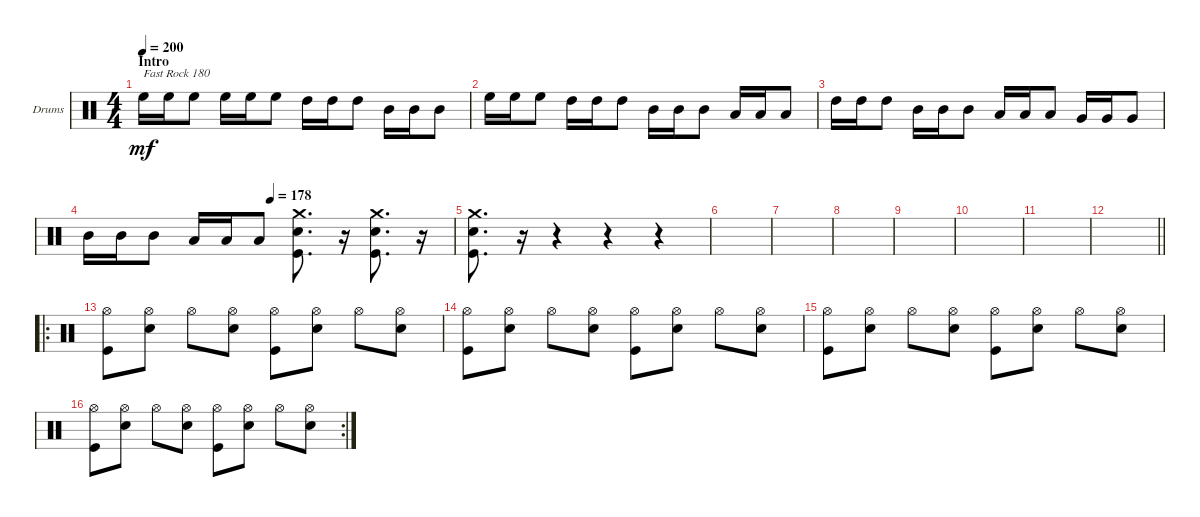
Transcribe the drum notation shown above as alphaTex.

\bracketExtendMode groupsimilarinstruments
\firstSystemTrackNameOrientation horizontal
\otherSystemsTrackNameOrientation horizontal
\track ("Drums" "Drums") {instrument percussion}
\staff {score}
\articulation defaults
\ts (4 4)
\beaming (8 2 2 2 2)
\section ("" "Intro")
\tempo 200
\clef neutral
\ks c "High Floor Tom (hit)".16{txt "Fast Rock 180" dy mf} "High Floor Tom (hit)".16 "High Floor Tom (hit)".8 "High Floor Tom (hit)".16 "High Floor Tom (hit)".16 "High Floor Tom (hit)".8 "High Tom (hit)".16 "High Tom (hit)".16 "High Tom (hit)".8 "Mid Tom (hit)".16 "Mid Tom (hit)".16 "Mid Tom (hit)".8
|
"High Floor Tom (hit)".16 "High Floor Tom (hit)".16 "High Floor Tom (hit)".8 "High Tom (hit)".16 "High Tom (hit)".16 "High Tom (hit)".8 "Mid Tom (hit)".16 "Mid Tom (hit)".16 "Mid Tom (hit)".8 "Low Tom (hit)".16 "Low Tom (hit)".16 "Low Tom (hit)".8 |
"High Tom (hit)".16 "High Tom (hit)".16 "High Tom (hit)".8 "Mid Tom (hit)".16 "Mid Tom (hit)".16 "Mid Tom (hit)".8 "Low Tom (hit)".16 "Low Tom (hit)".16 "Low Tom (hit)".8 "Very Low Tom (hit)".16 "Very Low Tom (hit)".16 "Very Low Tom (hit)".8 |
\tempo (178 0.5)
"Mid Tom (hit)".16 "Mid Tom (hit)".16 "Mid Tom (hit)".8 "Low Tom (hit)".16 "Low Tom (hit)".16 "Low Tom (hit)".8 ("Kick (hit)" "Snare (hit) 2" "Crash medium (hit)").8{d} r.16 ("Kick (hit)" "Snare (hit) 2" "Crash medium (hit)").8{d} r.16 |
("Kick (hit)" "Snare (hit) 2" "Crash medium (hit)").8{d} r.16 r.4 r.4 r.4 |
|
|
|
|
|
|
\barLineRight lightlight
|
\ro
("Kick (hit)" "Hi-Hat (open)").8 ("Snare (hit) 2" "Hi-Hat (open)").8 "Hi-Hat (open)".8 ("Snare (hit) 2" "Hi-Hat (open)").8 ("Kick (hit)" "Hi-Hat (open)").8 ("Snare (hit) 2" "Hi-Hat (open)").8 "Hi-Hat (open)".8 ("Snare (hit) 2" "Hi-Hat (open)").8 |
("Kick (hit)" "Hi-Hat (open)").8 ("Snare (hit) 2" "Hi-Hat (open)").8 "Hi-Hat (open)".8 ("Snare (hit) 2" "Hi-Hat (open)").8 ("Kick (hit)" "Hi-Hat (open)").8 ("Snare (hit) 2" "Hi-Hat (open)").8 "Hi-Hat (open)".8 ("Snare (hit) 2" "Hi-Hat (open)").8 |
("Kick (hit)" "Hi-Hat (open)").8 ("Snare (hit) 2" "Hi-Hat (open)").8 "Hi-Hat (open)".8 ("Snare (hit) 2" "Hi-Hat (open)").8 ("Kick (hit)" "Hi-Hat (open)").8 ("Snare (hit) 2" "Hi-Hat (open)").8 "Hi-Hat (open)".8 ("Snare (hit) 2" "Hi-Hat (open)").8 |
\rc 2
("Kick (hit)" "Hi-Hat (open)").8 ("Snare (hit) 2" "Hi-Hat (open)").8 "Hi-Hat (open)".8 ("Snare (hit) 2" "Hi-Hat (open)").8 ("Kick (hit)" "Hi-Hat (open)").8 ("Snare (hit) 2" "Hi-Hat (open)").8 "Hi-Hat (open)".8 ("Snare (hit) 2" "Hi-Hat (open)").8
